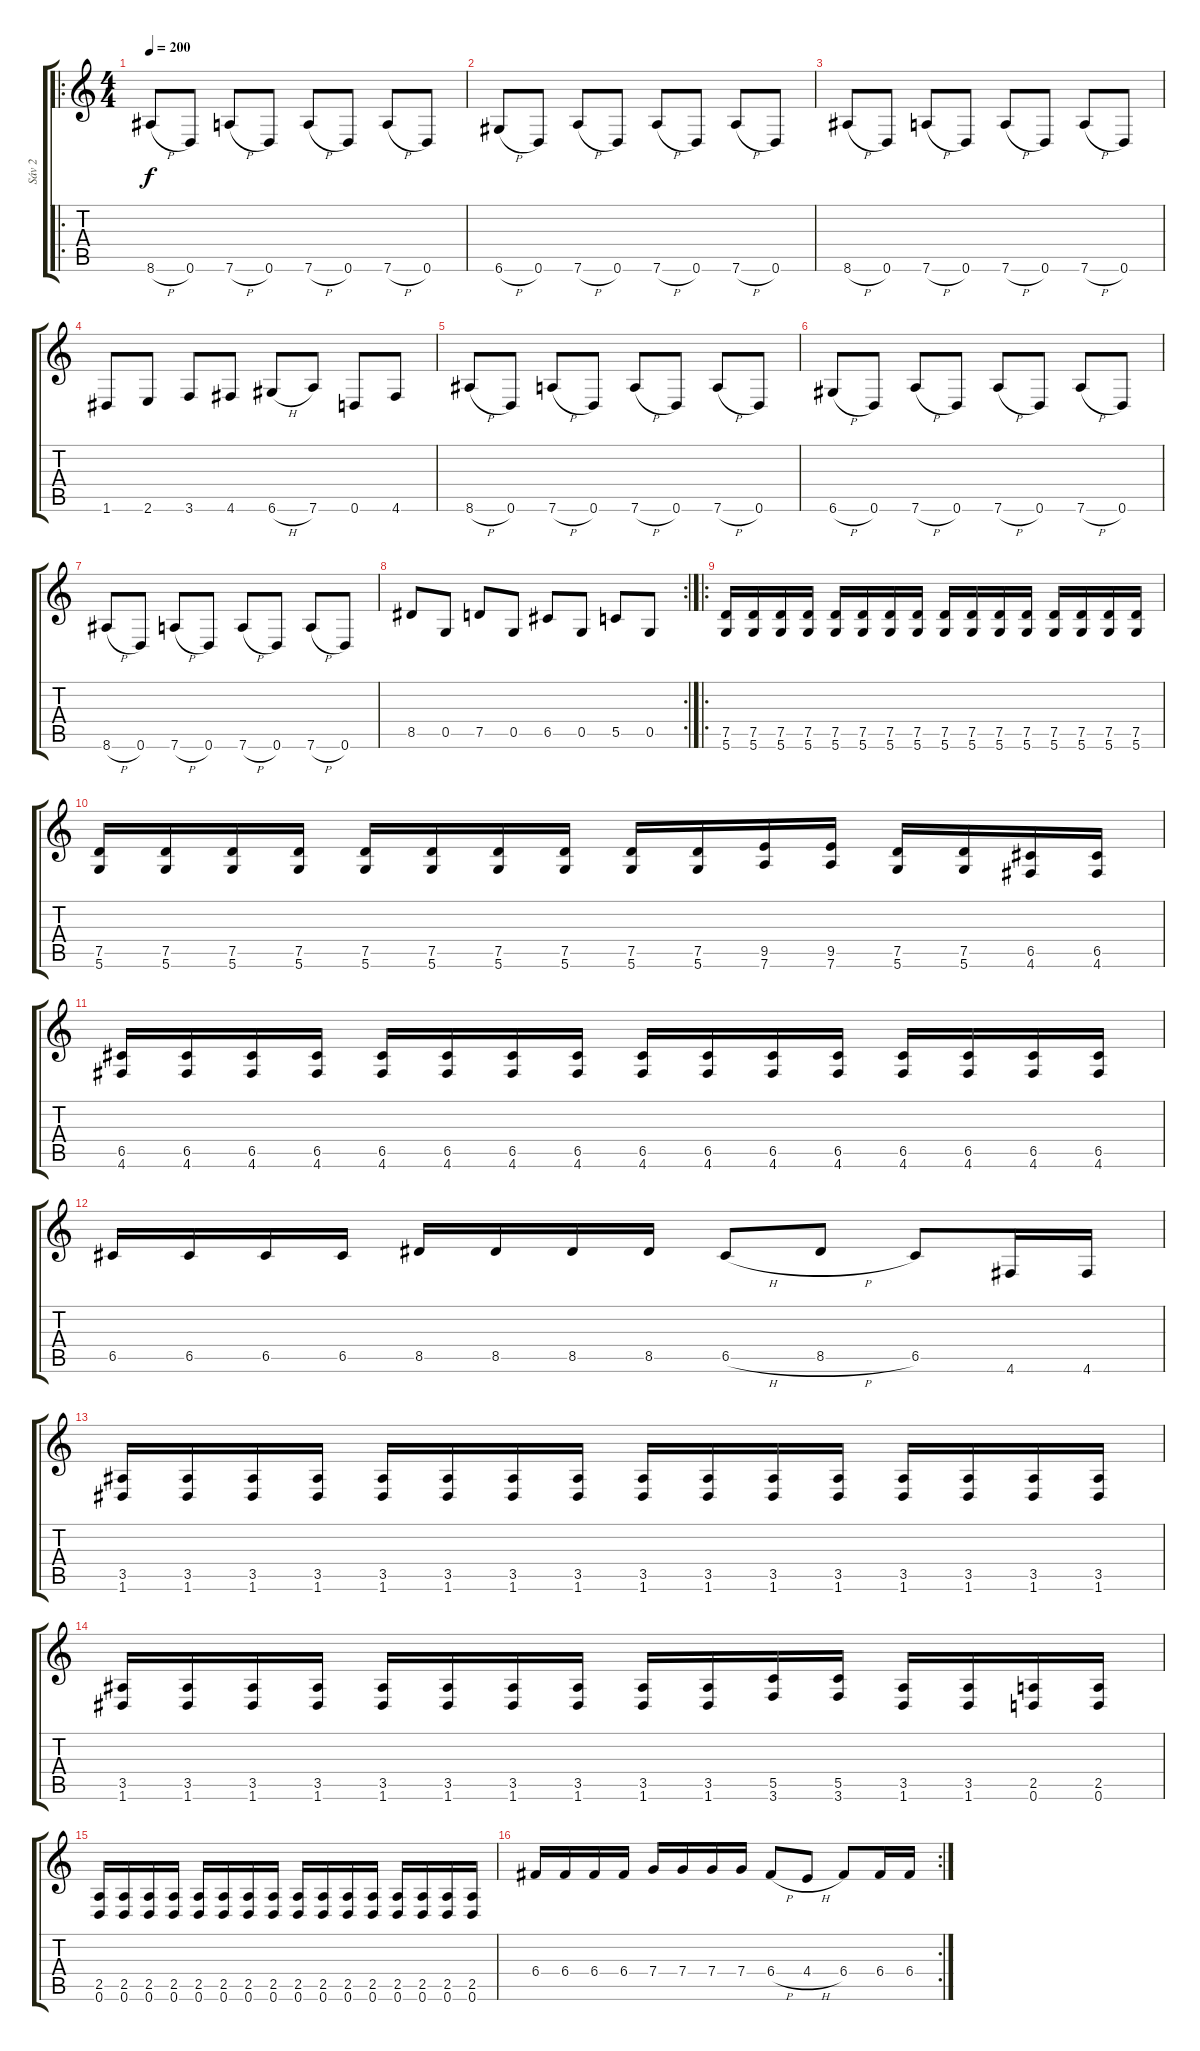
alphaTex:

\track ("Sáv 2" "Sáv 2") {instrument electricguitarclean}
\staff {score tabs}
\tuning (D4 A3 F3 C3 G2 D2) {hide}
\ro
\ts (4 4)
\tempo 200
\clef g2
\ks c
8.6{h}.8{dy f} 0.6.8 7.6{h}.8 0.6.8 7.6{h}.8 0.6.8 7.6{h}.8 0.6.8 |
6.6{h}.8 0.6.8 7.6{h}.8 0.6.8 7.6{h}.8 0.6.8 7.6{h}.8 0.6.8 |
8.6{h}.8 0.6.8 7.6{h}.8 0.6.8 7.6{h}.8 0.6.8 7.6{h}.8 0.6.8 |
1.6.8 2.6.8 3.6.8 4.6.8 6.6{h}.8 7.6.8 0.6.8 4.6.8 |
8.6{h}.8 0.6.8 7.6{h}.8 0.6.8 7.6{h}.8 0.6.8 7.6{h}.8 0.6.8 |
6.6{h}.8 0.6.8 7.6{h}.8 0.6.8 7.6{h}.8 0.6.8 7.6{h}.8 0.6.8 |
8.6{h}.8 0.6.8 7.6{h}.8 0.6.8 7.6{h}.8 0.6.8 7.6{h}.8 0.6.8 |
\rc 2
8.5.8 0.5.8 7.5.8 0.5.8 6.5.8 0.5.8 5.5.8 0.5.8 |
\ro
(7.5 5.6).16 (7.5 5.6).16 (7.5 5.6).16 (7.5 5.6).16 (7.5 5.6).16 (7.5 5.6).16 (7.5 5.6).16 (7.5 5.6).16 (7.5 5.6).16 (7.5 5.6).16 (7.5 5.6).16 (7.5 5.6).16 (7.5 5.6).16 (7.5 5.6).16 (7.5 5.6).16 (7.5 5.6).16 |
(7.5 5.6).16 (7.5 5.6).16 (7.5 5.6).16 (7.5 5.6).16 (7.5 5.6).16 (7.5 5.6).16 (7.5 5.6).16 (7.5 5.6).16 (7.5 5.6).16 (7.5 5.6).16 (9.5 7.6).16 (9.5 7.6).16 (7.5 5.6).16 (7.5 5.6).16 (6.5 4.6).16 (6.5 4.6).16 |
(6.5 4.6).16 (6.5 4.6).16 (6.5 4.6).16 (6.5 4.6).16 (6.5 4.6).16 (6.5 4.6).16 (6.5 4.6).16 (6.5 4.6).16 (6.5 4.6).16 (6.5 4.6).16 (6.5 4.6).16 (6.5 4.6).16 (6.5 4.6).16 (6.5 4.6).16 (6.5 4.6).16 (6.5 4.6).16 |
6.5.16 6.5.16 6.5.16 6.5.16 8.5.16 8.5.16 8.5.16 8.5.16 6.5{h}.8 8.5{h}.8 6.5.8 4.6.16 4.6.16 |
(3.5 1.6).16 (3.5 1.6).16 (3.5 1.6).16 (3.5 1.6).16 (3.5 1.6).16 (3.5 1.6).16 (3.5 1.6).16 (3.5 1.6).16 (3.5 1.6).16 (3.5 1.6).16 (3.5 1.6).16 (3.5 1.6).16 (3.5 1.6).16 (3.5 1.6).16 (3.5 1.6).16 (3.5 1.6).16 |
(3.5 1.6).16 (3.5 1.6).16 (3.5 1.6).16 (3.5 1.6).16 (3.5 1.6).16 (3.5 1.6).16 (3.5 1.6).16 (3.5 1.6).16 (3.5 1.6).16 (3.5 1.6).16 (5.5 3.6).16 (5.5 3.6).16 (3.5 1.6).16 (3.5 1.6).16 (2.5 0.6).16 (2.5 0.6).16 |
(2.5 0.6).16 (2.5 0.6).16 (2.5 0.6).16 (2.5 0.6).16 (2.5 0.6).16 (2.5 0.6).16 (2.5 0.6).16 (2.5 0.6).16 (2.5 0.6).16 (2.5 0.6).16 (2.5 0.6).16 (2.5 0.6).16 (2.5 0.6).16 (2.5 0.6).16 (2.5 0.6).16 (2.5 0.6).16 |
\rc 2
6.4.16 6.4.16 6.4.16 6.4.16 7.4.16 7.4.16 7.4.16 7.4.16 6.4{h}.8 4.4{h}.8 6.4.8 6.4.16 6.4.16
